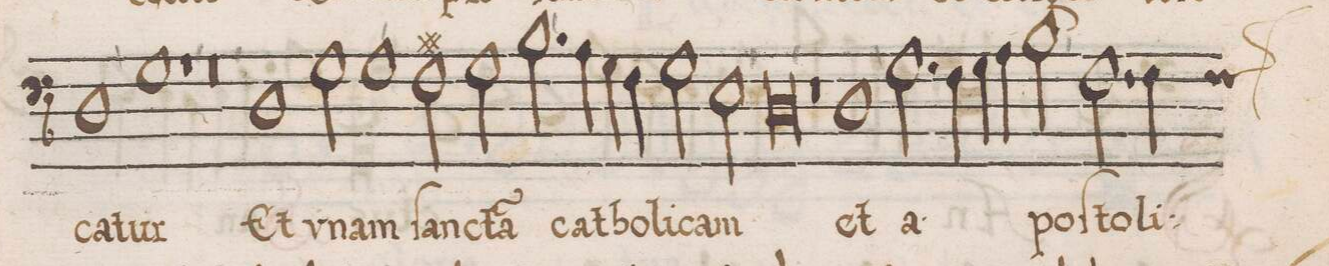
**kern	**text
*I"BASSVS	*
*clefF4	*
*k[b-]	*
*met(C|)	*
*M2/1	*
1D\	-ca-
=134	=134
1G\	-tur
0r	.
=135	=135
1r	.
=136	=136
1D\	Et
2G\	v-
1G\	-nam
=137	=137
2F#X\	ſanc-
2G\	-ta(m)
2.B-\	ca-
=138	=138
4A\	.
4G\	-tho-
4F\	.
2G\	-li-
2E\	-cam
=139	=139
0D\	.
=140	=140
1r	.
1D\	et
=141	=141
2.G\	a-
4F\	.
4G\	.
4A\	.
2B-\	-po-
=142	=142
2.F\	-ſto-
*custos:F	*
4F\	-li-
*-	*-
